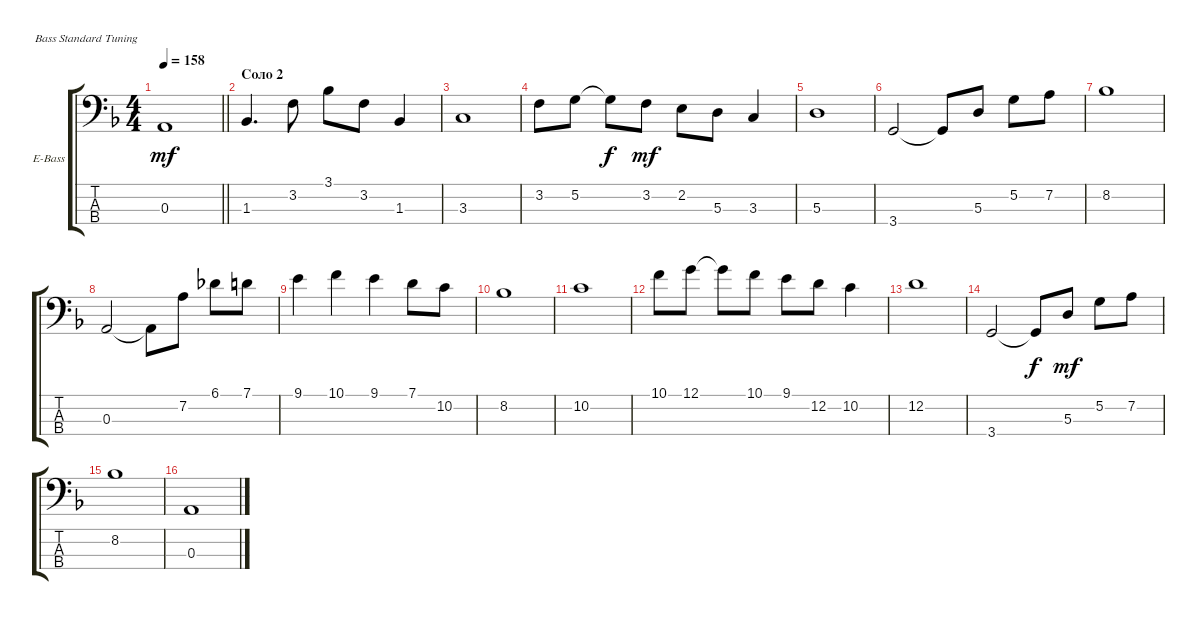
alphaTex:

\bracketExtendMode groupsimilarinstruments
\firstSystemTrackNameOrientation horizontal
\otherSystemsTrackNameOrientation horizontal
\track ("Виталий Дубинин" "E-Bass") {instrument electricbassfinger}
\staff {score tabs}
\tuning (G2 D2 A1 E1)
\ts (4 4)
\tempo 158
\clef f4
\barLineRight lightlight
\ks dminor
0.3.1{dy mf} |
\section ("" "Соло 2")
1.3.4{d} 3.2.8 3.1.8 3.2.8 1.3.4 |
3.3.1 |
3.2.8 5.2.8 5.2{t}.8{dy f} 3.2.8{dy mf} 2.2.8 5.3.8 3.3.4 |
5.3.1 |
3.4.2 3.4{t}.8 5.3.8 5.2.8 7.2.8 |
8.2.1 |
0.3.2 0.3{t}.8 7.2.8 6.1.8 7.1.8 |
9.1.4 10.1.4 9.1.4 7.1.8 10.2.8 |
8.2.1 |
10.2.1 |
10.1.8 12.1.8 12.1{t}.8 10.1.8 9.1.8 12.2.8 10.2.4 |
12.2.1 |
3.4.2 3.4{t}.8{dy f} 5.3.8{dy mf} 5.2.8 7.2.8 |
8.2.1 |
0.3.1
